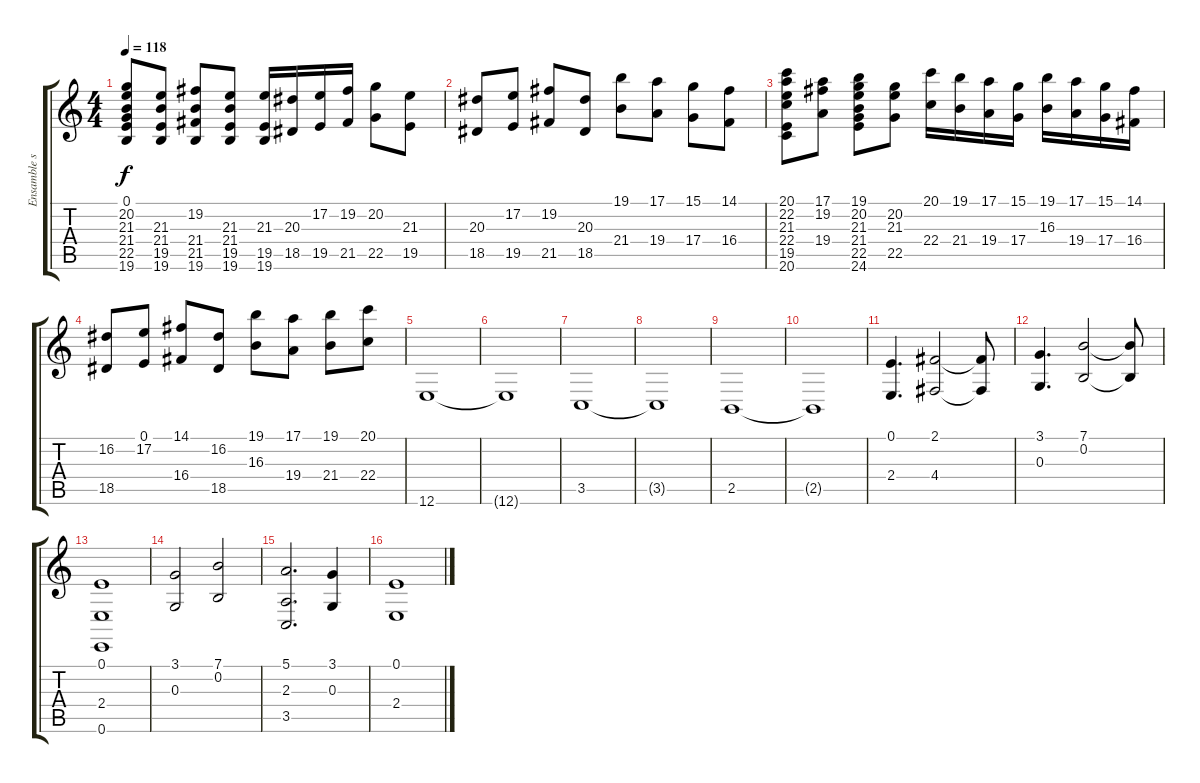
\track ("Ensamble strings" "Ensamble s") {instrument stringensemble1}
\staff {score tabs}
\tuning (E4 B3 G3 D3 A2 E2) {hide}
\ts (4 4)
\tempo 118
\clef g2
\ks c
(0.1 20.2 21.3 21.4 22.5 19.6).8{dy f} (21.3 21.4 19.5 19.6).8 (19.2 21.4 21.5 19.6).8 (21.3 21.4 19.5 19.6).8 (21.3 19.5 19.6).16 (20.3 18.5).16 (17.2 19.5).16 (19.2 21.5).16 (20.2 22.5).8 (21.3 19.5).8 |
(20.3 18.5).8 (17.2 19.5).8 (19.2 21.5).8 (20.3 18.5).8 (19.1 21.4).8 (17.1 19.4).8 (15.1 17.4).8 (14.1 16.4).8 |
(20.1 22.2 21.3 22.4 19.5 20.6).8 (17.1 19.2 19.4).8 (19.1 20.2 21.3 21.4 22.5 24.6).8 (20.2 21.3 22.5).8 (20.1 22.4).16 (19.1 21.4).16 (17.1 19.4).16 (15.1 17.4).16 (19.1 16.3).16 (17.1 19.4).16 (15.1 17.4).16 (14.1 16.4).16 |
(16.2 18.5).8 (0.1 17.2).8 (14.1 16.4).8 (16.2 18.5).8 (19.1 16.3).8 (17.1 19.4).8 (19.1 21.4).8 (20.1 22.4).8 |
12.6.1 |
12.6{t}.1 |
3.5.1 |
3.5{t}.1 |
2.5.1 |
2.5{t}.1 |
(0.1 2.4).4{d} (2.1 4.4).2 (2.1{t} 4.4{t}).8 |
(3.1 0.3).4{d} (7.1 0.2).2 (7.1{t} 0.2{t}).8 |
(0.1 2.4 0.6).1 |
(3.1 0.3).2 (7.1 0.2).2 |
(5.1 2.3 3.5).2{d} (3.1 0.3).4 |
(0.1 2.4).1
